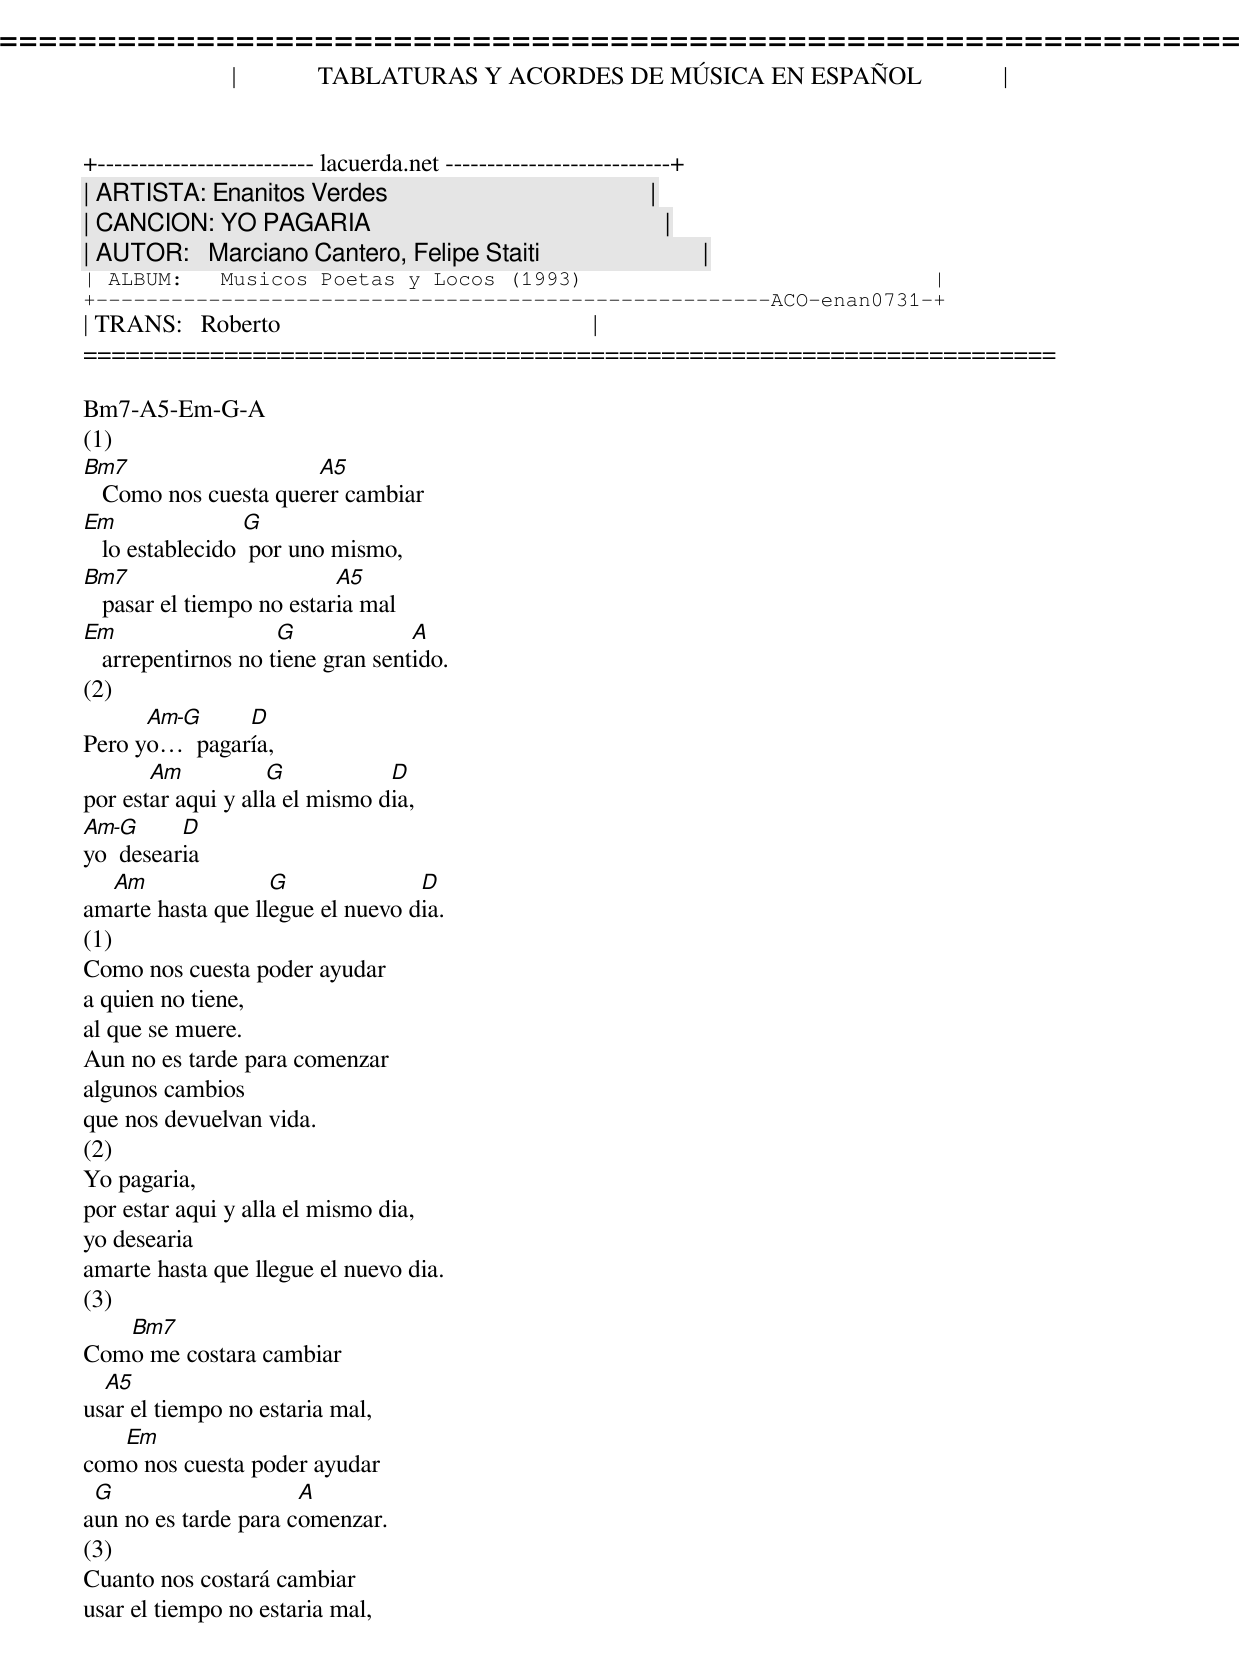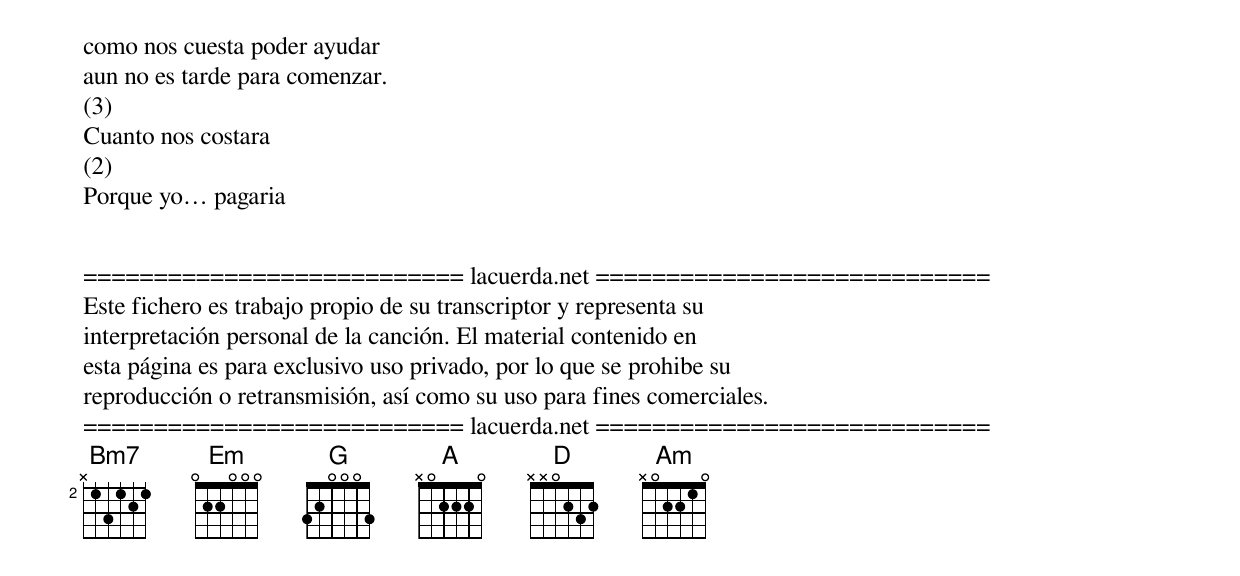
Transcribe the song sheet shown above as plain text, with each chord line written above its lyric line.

=====================================================================
|             TABLATURAS Y ACORDES DE MÚSICA EN ESPAÑOL             |
+-------------------------- lacuerda.net ---------------------------+
| ARTISTA: Enanitos Verdes                                          |
| CANCION: YO PAGARIA                                               |
| AUTOR:   Marciano Cantero, Felipe Staiti                          |
| ALBUM:   Musicos Poetas y Locos (1993)                            |
+------------------------------------------------------ACO-enan0731-+
| TRANS:   Roberto                                                  |
=====================================================================

Bm7-A5-Em-G-A
(1)
Bm7                    A5
   Como nos cuesta querer cambiar
Em                G
   lo establecido  por uno mismo,
Bm7                        A5
   pasar el tiempo no estaria mal
Em                   G             A
   arrepentirnos no tiene gran sentido.
(2)
      Am-G     D
Pero yo  pagaría,
       Am           G           D
por estar aqui y alla el mismo dia,
Am-G      D
yo  desearia
  Am               G              D
amarte hasta que llegue el nuevo dia.
(1)
Como nos cuesta poder ayudar
a quien no tiene,
al que se muere.
Aun no es tarde para comenzar
algunos cambios
que nos devuelvan vida.
(2)
Yo pagaria,
por estar aqui y alla el mismo dia,
yo desearia
amarte hasta que llegue el nuevo dia.
(3)
   Bm7
Como me costara cambiar
  A5
usar el tiempo no estaria mal,
   Em
como nos cuesta poder ayudar
 G                    A
aun no es tarde para comenzar.
(3)
Cuanto nos costará cambiar
usar el tiempo no estaria mal,
como nos cuesta poder ayudar
aun no es tarde para comenzar.
(3)
Cuanto nos costara
(2)
Porque yo pagaria


=========================== lacuerda.net ============================
Este fichero es trabajo propio de su transcriptor y representa su
interpretación personal de la canción. El material contenido en
esta página es para exclusivo uso privado, por lo que se prohibe su
reproducción o retransmisión, así como su uso para fines comerciales.
=========================== lacuerda.net ============================
